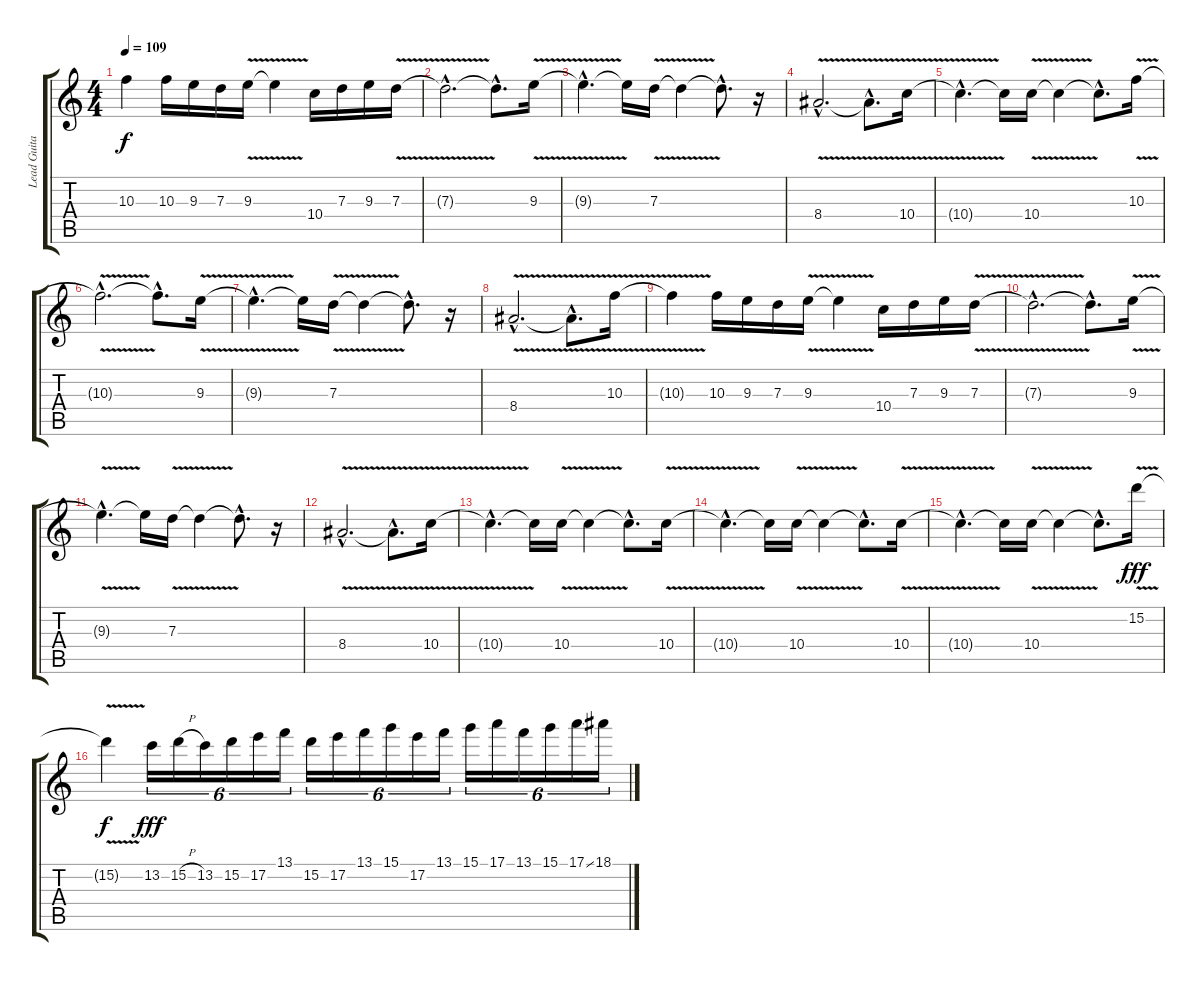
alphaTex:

\track ("Lead Guitar" "Lead Guita") {instrument overdrivenguitar}
\staff {score tabs}
\tuning (E4 B3 G3 D3 A2 E2) {hide}
\ts (4 4)
\tempo 109
\clef g2
\ks c
10.3{t}.4{dy f} 10.3.16 9.3.16 7.3.16 9.3{v}.16 9.3{t}.4 10.4.16 7.3.16 9.3.16 7.3{v}.16 |
7.3{hac t}.2{d} 7.3{hac t}.8{d} 9.3{v}.16 |
9.3{hac t}.4{d} 9.3{t}.16 7.3{v}.16 7.3{t}.4 7.3{hac t}.8{d} r.16 |
8.4{v hac}.2{d} 8.4{hac t}.8{d} 10.4{v}.16 |
10.4{hac t}.4{d} 10.4{t}.16 10.4{v}.16 10.4{t}.4 10.4{hac t}.8{d} 10.3{v}.16 |
10.3{hac t}.2{d} 10.3{hac t}.8{d} 9.3{v}.16 |
9.3{hac t}.4{d} 9.3{t}.16 7.3{v}.16 7.3{t}.4 7.3{hac t}.8{d} r.16 |
8.4{v hac}.2{d} 8.4{hac t}.8{d} 10.3{v}.16 |
10.3{t}.4 10.3.16 9.3.16 7.3.16 9.3{v}.16 9.3{t}.4 10.4.16 7.3.16 9.3.16 7.3{v}.16 |
7.3{hac t}.2{d} 7.3{hac t}.8{d} 9.3{v}.16 |
9.3{hac t}.4{d} 9.3{t}.16 7.3{v}.16 7.3{t}.4 7.3{hac t}.8{d} r.16 |
8.4{v hac}.2{d} 8.4{hac t}.8{d} 10.4{v}.16 |
10.4{hac t}.4{d} 10.4{t}.16 10.4{v}.16 10.4{t}.4 10.4{hac t}.8{d} 10.4{v}.16 |
10.4{hac t}.4{d} 10.4{t}.16 10.4{v}.16 10.4{t}.4 10.4{hac t}.8{d} 10.4{v}.16 |
10.4{hac t}.4{d} 10.4{t}.16 10.4{v}.16 10.4{t}.4 10.4{hac t}.8{d} 15.2{v}.16{dy fff balance 8} |
15.2{t}.4{dy f} 13.2.16{tu (6 4) dy fff} 15.2{h}.16{tu (6 4)} 13.2.16{tu (6 4)} 15.2.16{tu (6 4)} 17.2.16{tu (6 4)} 13.1.16{tu (6 4)} 15.2.16{tu (6 4)} 17.2.16{tu (6 4)} 13.1.16{tu (6 4)} 15.1.16{tu (6 4)} 17.2.16{tu (6 4)} 13.1.16{tu (6 4)} 15.1.16{tu (6 4)} 17.1.16{tu (6 4)} 13.1.16{tu (6 4)} 15.1.16{tu (6 4)} 17.1{ss}.16{tu (6 4)} 18.1{h}.16{tu (6 4)}
